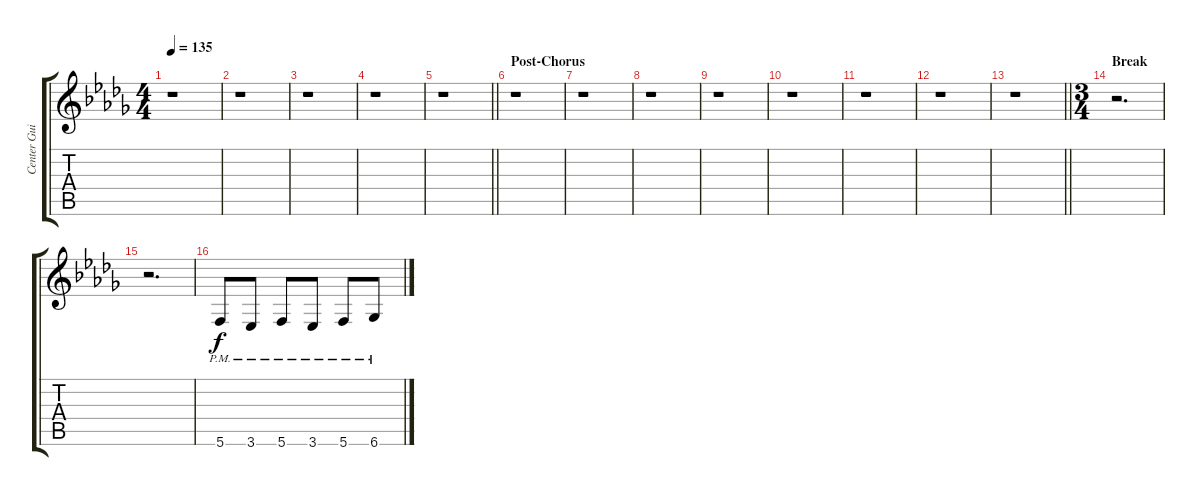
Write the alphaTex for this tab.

\track ("Center Guitar" "Center Gui") {instrument distortionguitar}
\staff {score tabs}
\tuning (D4 A3 F3 C3 G2 C2) {hide}
\ts (4 4)
\tempo 135
\clef g2
\ks db
r.1{dy f} |
r.1 |
r.1 |
r.1 |
\barLineRight lightlight
r.1 |
\section ("" "Post-Chorus")
r.1 |
r.1 |
r.1 |
r.1 |
r.1 |
r.1 |
r.1 |
\barLineRight lightlight
r.1 |
\ts (3 4)
\section ("" "Break")
r.2{d} |
r.2{d} |
5.6{pm}.8 3.6{pm}.8 5.6{pm}.8 3.6{pm}.8 5.6{pm}.8 6.6{pm}.8
